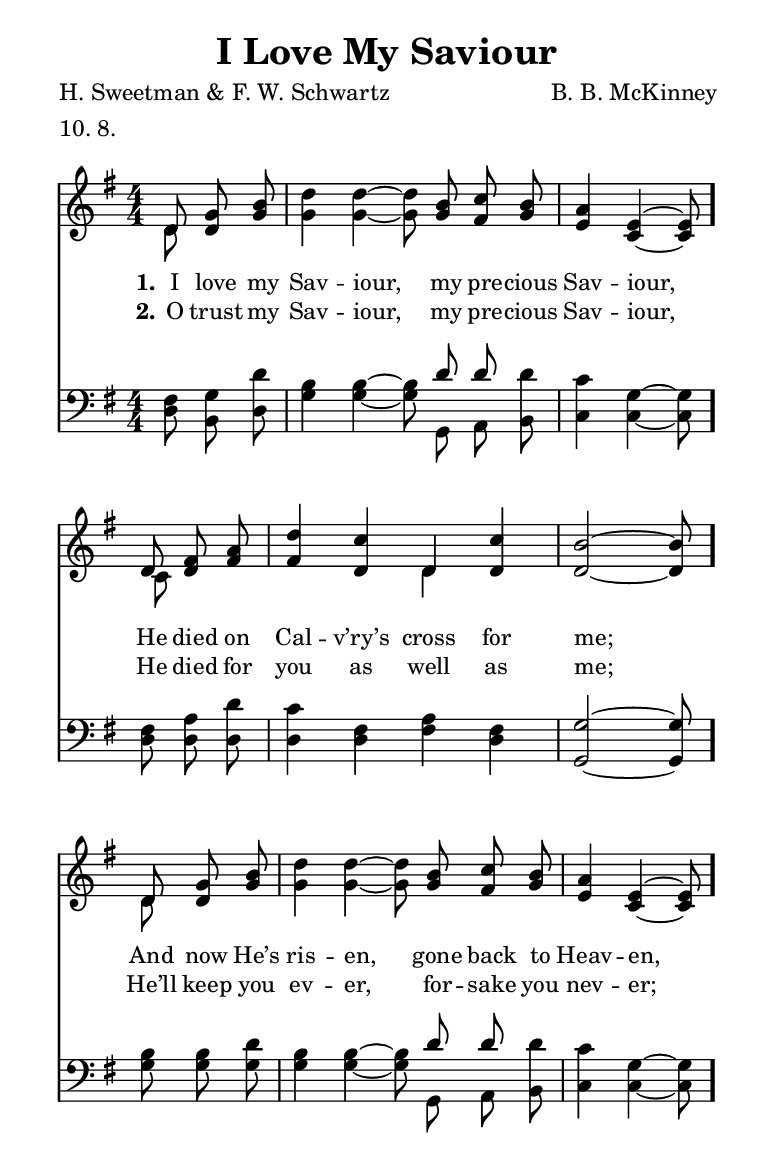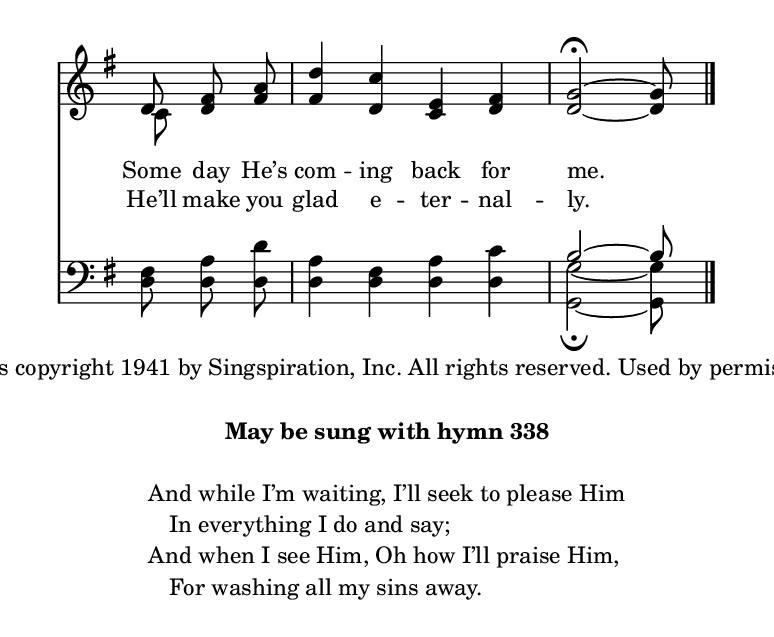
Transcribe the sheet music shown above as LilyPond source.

\include "common/global.ily"
\paper {
  \include "common/paper.ily"
  ragged-last-bottom = ##t
  system-count = #(cond (is-eogsized 3) (#t #f))
}

\header{
  hymnnumber = "338"
  title = "I Love My Saviour" % TODO original has subtitle "(I Have A Saviour)"
  tunename = ""
  meter = "10. 8."
  poet = "H. Sweetman & F. W. Schwartz"
  composer = "B. B. McKinney"
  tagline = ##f
}

ta = { \tempo 4=80 }
tb = { \tempo 4=40 }

global = {
  \include "common/overrides.ily"
  \override Staff.TimeSignature.style = #'numbered
  \time 4/4
  \override Score.MetronomeMark.transparent = ##t % hide all fermata changes too
  \ta
  \key g \major
  \partial 4.
  \autoBeamOff
}

notesSoprano = {
\global
\relative c' {

  d8 g b | d4 d4 ~ d8 b8 c b | a4 e4 ~ e8
  d8 fis a | d4 c d, c' | b2 ~ b8
  d,8 g b | d4 d4 ~ d8 b8 c b | a4 e4 ~ e8
  d8 fis a | d4 c e, fis | \tb g2\fermata ~ \ta g8

  \bar "|."

}
}

notesAlto = {
\global
\relative e' {

  d8 d g | g4 g4 ~ g8 g8 fis g8 | e4 c4 ~ c8
  c8 d fis | fis4 d d d | d2 ~ d8
  d8 d g | g4 g4 ~ g8 g8 fis g8 | e4 c4 ~ c8
  c8 d fis | fis4 d c d | d2 ~ d8

}
}

notesTenor = {
\global
\relative a {

  fis8 g d' | b4 b4 ~ b8 d8 d d | c4 g4 ~ g8
  fis8 a d | c4 fis, a fis | g2 ~ g8
  b8 b d | b4 b4 ~ b8 d8 d d | c4 g4 ~ g8
  fis8 a d | a4 fis a c | b2 ~ b8

}
}

notesBass = {
\global
\relative f {

  d8 b d | g4 g4 ~ g8 g,8 a b | c4 c4 ~ c8
  d8 d d | d4 d fis d | g,2 ~ g8
  g'8 g g | g4 g4 ~ g8 g,8 a b | c4 c4 ~ c8
  d8 d d | d4 d d d | <g g,>2_\fermata ~ <g g,>8

}
}

wordsA = \lyricmode {
\set stanza = "1."

I love my Sav -- iour, my pre -- cious Sav -- iour, \bar "."
He died on Cal -- v’ry’s cross for me; \bar "."
And now He’s ris -- en, gone back to Heav -- en, \bar "."
Some day He’s com -- ing back for me. \bar "."

}

wordsB = \lyricmode {
\set stanza = "2."

O trust my Sav -- iour, my pre -- cious Sav -- iour,
He died for you as well as me;
He’ll keep you ev -- er, for -- sake you nev -- er;
He’ll make you glad e -- ter -- nal -- ly.

}

extraA = \markuplist {

\line { And while I’m waiting, I’ll seek to please Him }
\line { { \hspace #2 } In everything I do and say; }
\line { And when I see Him, Oh how I’ll praise Him, }
\line { { \hspace #2 } For washing all my sins away. }

}

\score {
  \context ChoirStaff <<
    \context Staff = upper <<
      \set Staff.autoBeaming = ##f
      \set ChoirStaff.systemStartDelimiter = #'SystemStartBar
      \set ChoirStaff.printPartCombineTexts = ##f
      \partcombine #'(2 . 9) \notesSoprano \notesAlto
      \context NullVoice = sopranos { \voiceOne << \notesSoprano >> }
      \context NullVoice = altos { \voiceTwo << \notesAlto >> }
      \context Lyrics = one   \lyricsto sopranos \wordsA
      \context Lyrics = two   \lyricsto sopranos \wordsB
    >>
    \context Staff = men <<
      \set Staff.autoBeaming = ##f
      \clef bass
      \set ChoirStaff.printPartCombineTexts = ##f
      \partcombine #'(2 . 9) \notesTenor \notesBass
      \context NullVoice = tenors { \voiceOne << \notesTenor >> }
      \context NullVoice = basses { \voiceTwo << \notesBass >> }
    >>
  >>
  \layout {
    \include "common/layout.ily"
  }
  \midi{
    \include "common/midi.ily"
  }
}

% We don't use the `copyright` header field because we need the copyright to
% appear just under the last system, rather than at the bottom of the page.
\noPageBreak \markup { \fill-line { \raise #4 { "Words copyright 1941 by Singspiration, Inc. All rights reserved. Used by permission." } } }

headA = \markuplist {
\line { \bold { May be sung with hymn 338 } }
}

\markup { \fill-line { \center-column {
  \line{ \column { \headA } } \combine \null \vspace #0.4
  \column {
    \line{ \column { \extraA } }
  }
} } }

\version "2.19.49"  % necessary for upgrading to future LilyPond versions.

% vi:set et ts=2 sw=2 ai nocindent syntax=lilypond:
